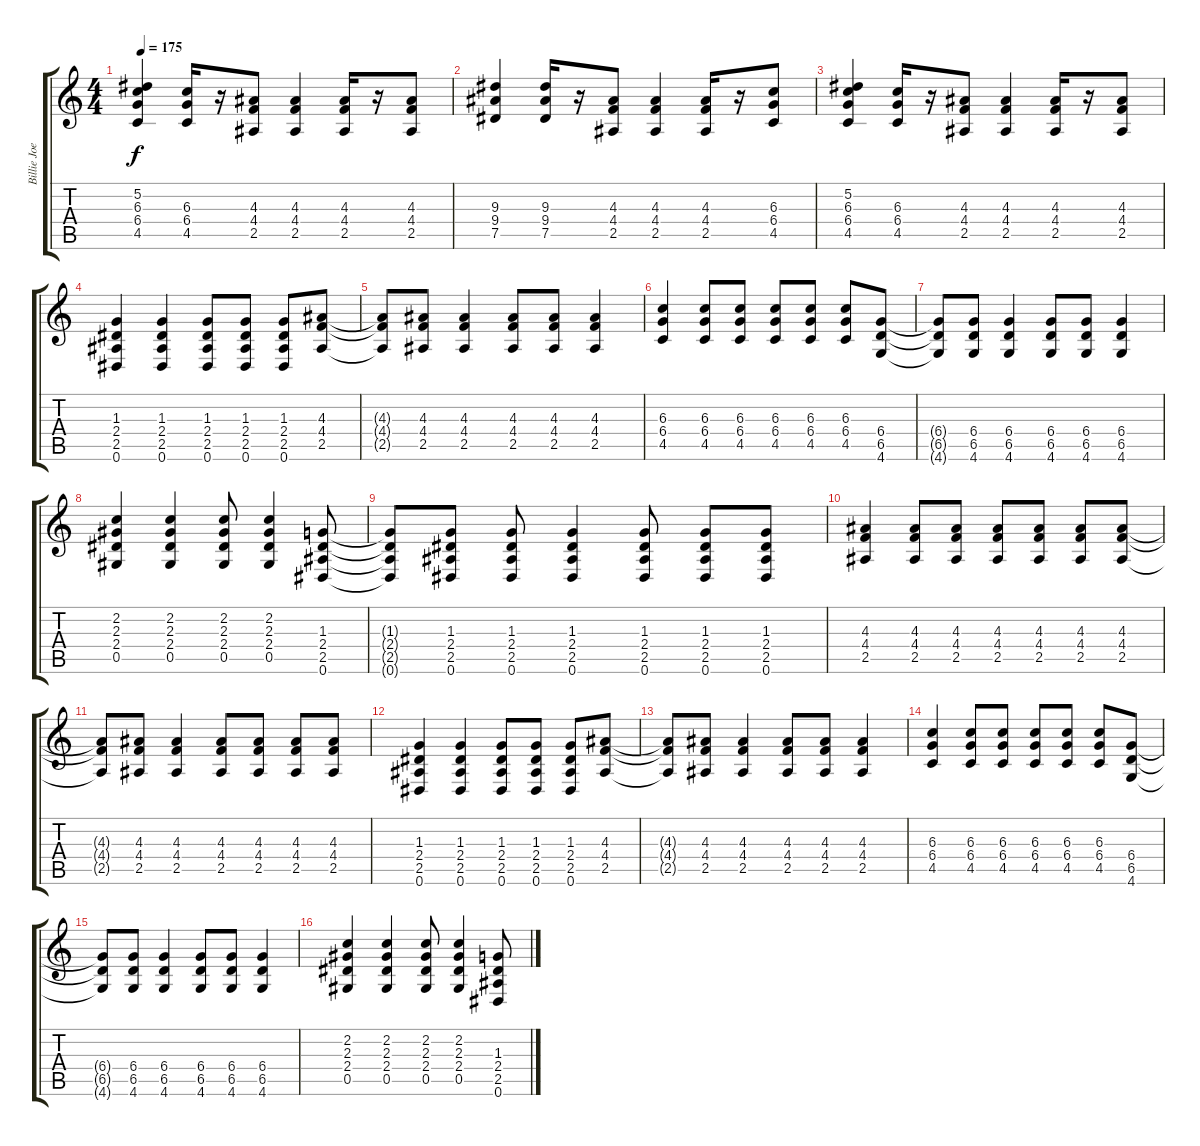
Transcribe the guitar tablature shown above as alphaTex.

\track ("Billie Joe Guitar" "Billie Joe") {instrument distortionguitar}
\staff {score tabs}
\tuning (Eb4 Bb3 Gb3 Db3 Ab2 Eb2) {hide}
\ts (4 4)
\tempo 175
\clef g2
\ks c
(5.2 6.3 6.4 4.5).4{dy f} (6.3 6.4 4.5).16 r.16 (4.3 4.4 2.5).8 (4.3 4.4 2.5).4 (4.3 4.4 2.5).16 r.16 (4.3 4.4 2.5).8 |
(9.3 9.4 7.5).4 (9.3 9.4 7.5).16 r.16 (4.3 4.4 2.5).8 (4.3 4.4 2.5).4 (4.3 4.4 2.5).16 r.16 (6.3 6.4 4.5).8 |
(5.2 6.3 6.4 4.5).4 (6.3 6.4 4.5).16 r.16 (4.3 4.4 2.5).8 (4.3 4.4 2.5).4 (4.3 4.4 2.5).16 r.16 (4.3 4.4 2.5).8 |
(1.3 2.4 2.5 0.6).4 (1.3 2.4 2.5 0.6).4 (1.3 2.4 2.5 0.6).8 (1.3 2.4 2.5 0.6).8 (1.3 2.4 2.5 0.6).8 (4.3 4.4 2.5).8 |
(4.3{t} 4.4{t} 2.5{t}).8 (4.3 4.4 2.5).8 (4.3 4.4 2.5).4 (4.3 4.4 2.5).8 (4.3 4.4 2.5).8 (4.3 4.4 2.5).4 |
(6.3 6.4 4.5).4 (6.3 6.4 4.5).8 (6.3 6.4 4.5).8 (6.3 6.4 4.5).8 (6.3 6.4 4.5).8 (6.3 6.4 4.5).8 (6.4 6.5 4.6).8 |
(6.4{t} 6.5{t} 4.6{t}).8 (6.4 6.5 4.6).8 (6.4 6.5 4.6).4 (6.4 6.5 4.6).8 (6.4 6.5 4.6).8 (6.4 6.5 4.6).4 |
(2.2 2.3 2.4 0.5).4 (2.2 2.3 2.4 0.5).4 (2.2 2.3 2.4 0.5).8 (2.2 2.3 2.4 0.5).4 (1.3 2.4 2.5 0.6).8 |
(1.3{t} 2.4{t} 2.5{t} 0.6{t}).8 (1.3 2.4 2.5 0.6).8 (1.3 2.4 2.5 0.6).8 (1.3 2.4 2.5 0.6).4 (1.3 2.4 2.5 0.6).8 (1.3 2.4 2.5 0.6).8 (1.3 2.4 2.5 0.6).8 |
(4.3 4.4 2.5).4 (4.3 4.4 2.5).8 (4.3 4.4 2.5).8 (4.3 4.4 2.5).8 (4.3 4.4 2.5).8 (4.3 4.4 2.5).8 (4.3 4.4 2.5).8 |
(4.3{t} 4.4{t} 2.5{t}).8 (4.3 4.4 2.5).8 (4.3 4.4 2.5).4 (4.3 4.4 2.5).8 (4.3 4.4 2.5).8 (4.3 4.4 2.5).8 (4.3 4.4 2.5).8 |
(1.3 2.4 2.5 0.6).4 (1.3 2.4 2.5 0.6).4 (1.3 2.4 2.5 0.6).8 (1.3 2.4 2.5 0.6).8 (1.3 2.4 2.5 0.6).8 (4.3 4.4 2.5).8 |
(4.3{t} 4.4{t} 2.5{t}).8 (4.3 4.4 2.5).8 (4.3 4.4 2.5).4 (4.3 4.4 2.5).8 (4.3 4.4 2.5).8 (4.3 4.4 2.5).4 |
(6.3 6.4 4.5).4 (6.3 6.4 4.5).8 (6.3 6.4 4.5).8 (6.3 6.4 4.5).8 (6.3 6.4 4.5).8 (6.3 6.4 4.5).8 (6.4 6.5 4.6).8 |
(6.4{t} 6.5{t} 4.6{t}).8 (6.4 6.5 4.6).8 (6.4 6.5 4.6).4 (6.4 6.5 4.6).8 (6.4 6.5 4.6).8 (6.4 6.5 4.6).4 |
(2.2 2.3 2.4 0.5).4 (2.2 2.3 2.4 0.5).4 (2.2 2.3 2.4 0.5).8 (2.2 2.3 2.4 0.5).4 (1.3 2.4 2.5 0.6).8
